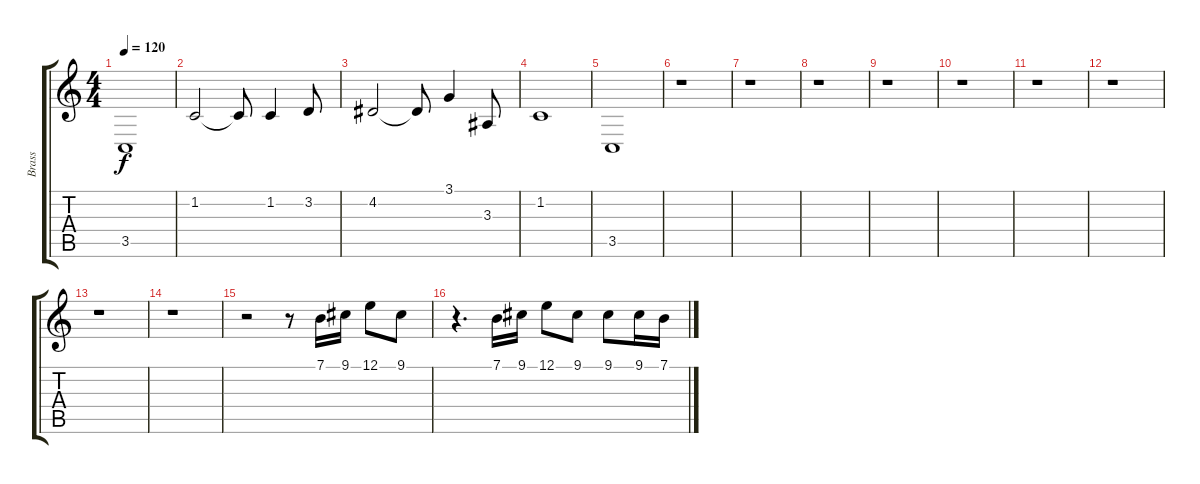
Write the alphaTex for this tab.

\track ("Brass" "Brass") {instrument lead5charang}
\staff {score tabs}
\tuning (E4 B3 G3 D3 A2 E2) {hide}
\ts (4 4)
\tempo 120
\clef g2
\ks c
3.5.1{dy f} |
1.2.2 1.2{t}.8 1.2.4 3.2.8 |
4.2.2 4.2{t}.8 3.1.4 3.3.8 |
1.2.1 |
3.5.1 |
r.1 |
r.1 |
r.1 |
r.1 |
r.1 |
r.1 |
r.1 |
r.1 |
r.1 |
r.2 r.8 7.1.16 9.1.16 12.1.8 9.1.8 |
r.4{d} 7.1.16 9.1.16 12.1.8 9.1.8 9.1.8 9.1.16 7.1.16
